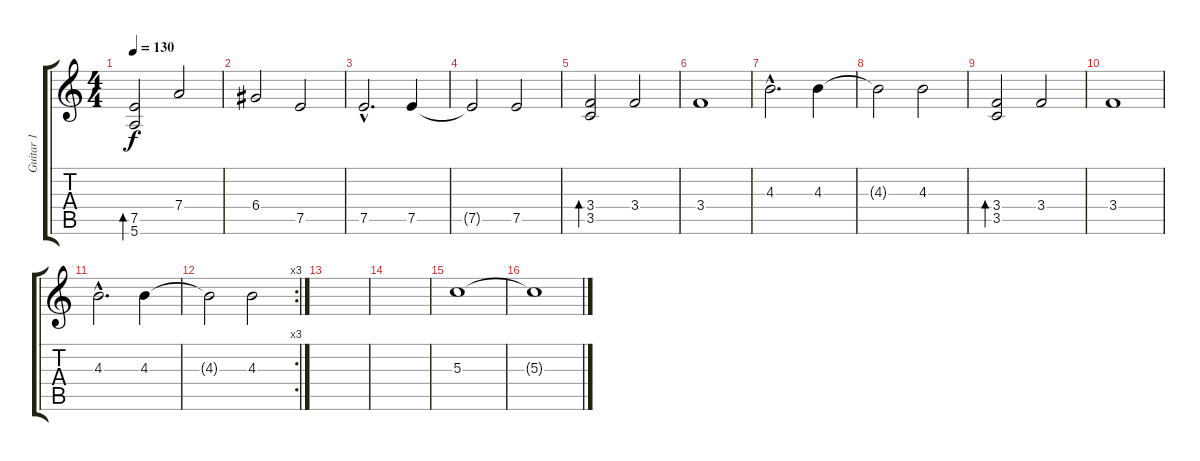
\track ("Guitar 1" "Guitar 1") {instrument distortionguitar}
\staff {score tabs}
\tuning (E4 B3 G3 D3 A2 E2) {hide}
\ts (4 4)
\tempo 130
\clef g2
\ks c
(7.5 5.6).2{bd 120 dy f} 7.4.2 |
6.4.2 7.5.2 |
7.5{hac}.2{d} 7.5.4 |
7.5{t}.2 7.5.2 |
(3.4 3.5).2{bd 120} 3.4.2 |
3.4.1 |
4.3{hac}.2{d} 4.3.4 |
4.3{t}.2 4.3.2 |
(3.4 3.5).2{bd 120} 3.4.2 |
3.4.1 |
4.3{hac}.2{d} 4.3.4 |
\rc 3
4.3{t}.2 4.3.2 |
|
|
5.3.1 |
5.3{t}.1
